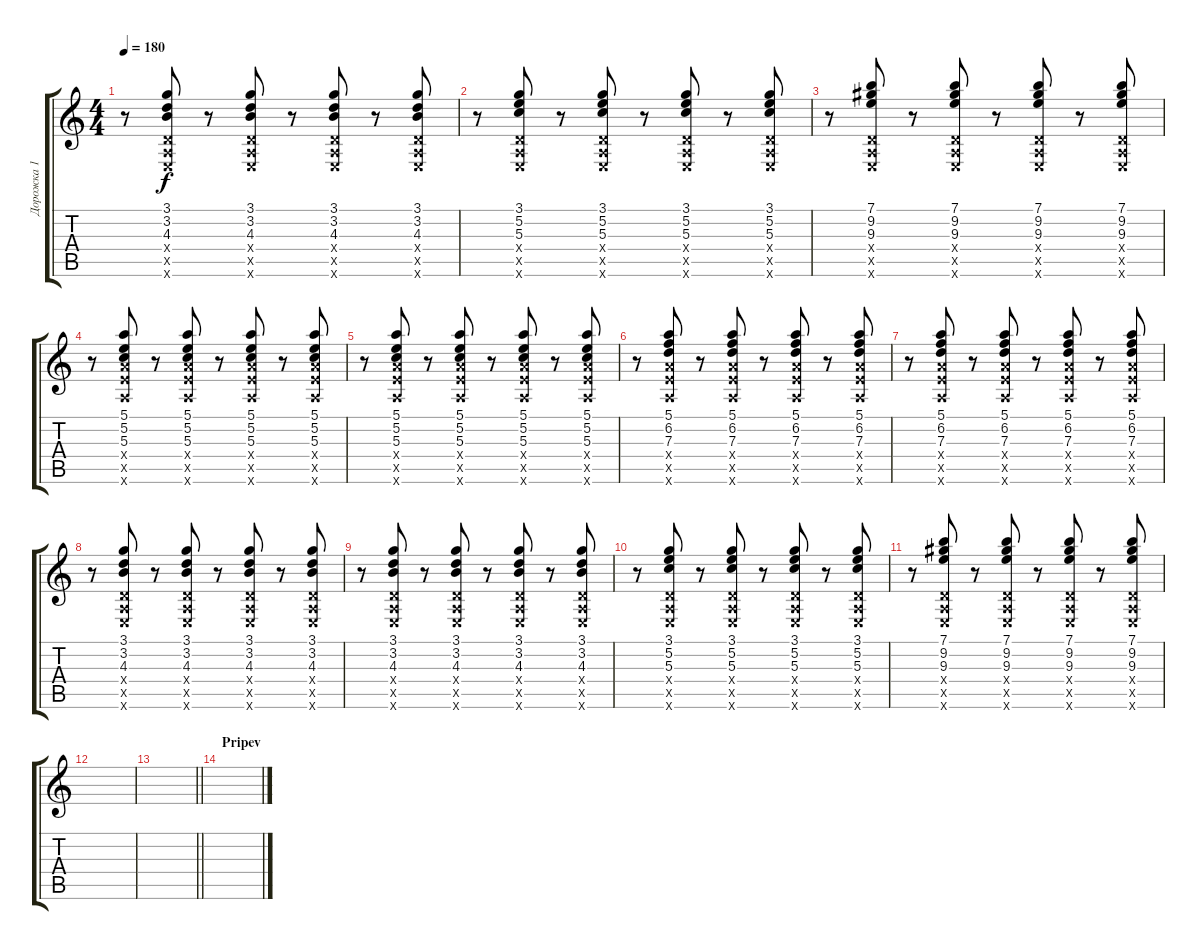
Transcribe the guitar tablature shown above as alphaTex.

\track ("Дорожка 1" "Дорожка 1") {instrument electricguitarclean}
\staff {score tabs}
\tuning (E4 B3 G3 D3 A2 E2) {hide}
\ts (4 4)
\tempo 180
\clef g2
\ks c
r.8{dy f} (3.1 3.2 4.3 0.4{x} 0.5{x} 0.6{x}).8 r.8 (3.1 3.2 4.3 0.4{x} 0.5{x} 0.6{x}).8 r.8 (3.1 3.2 4.3 0.4{x} 0.5{x} 0.6{x}).8 r.8 (3.1 3.2 4.3 0.4{x} 0.5{x} 0.6{x}).8 |
r.8 (3.1 5.2 5.3 0.4{x} 0.5{x} 0.6{x}).8 r.8 (3.1 5.2 5.3 0.4{x} 0.5{x} 0.6{x}).8 r.8 (3.1 5.2 5.3 0.4{x} 0.5{x} 0.6{x}).8 r.8 (3.1 5.2 5.3 0.4{x} 0.5{x} 0.6{x}).8 |
r.8 (7.1 9.2 9.3 0.4{x} 0.5{x} 0.6{x}).8 r.8 (7.1 9.2 9.3 0.4{x} 0.5{x} 0.6{x}).8 r.8 (7.1 9.2 9.3 0.4{x} 0.5{x} 0.6{x}).8 r.8 (7.1 9.2 9.3 0.4{x} 0.5{x} 0.6{x}).8 |
r.8 (5.1 5.2 5.3 7.4{x} 7.5{x} 5.6{x}).8 r.8 (5.1 5.2 5.3 7.4{x} 7.5{x} 5.6{x}).8 r.8 (5.1 5.2 5.3 7.4{x} 7.5{x} 5.6{x}).8 r.8 (5.1 5.2 5.3 7.4{x} 7.5{x} 5.6{x}).8 |
r.8 (5.1 5.2 5.3 7.4{x} 7.5{x} 5.6{x}).8 r.8 (5.1 5.2 5.3 7.4{x} 7.5{x} 5.6{x}).8 r.8 (5.1 5.2 5.3 7.4{x} 7.5{x} 5.6{x}).8 r.8 (5.1 5.2 5.3 7.4{x} 7.5{x} 5.6{x}).8 |
r.8 (5.1 6.2 7.3 7.4{x} 7.5{x} 5.6{x}).8 r.8 (5.1 6.2 7.3 7.4{x} 7.5{x} 5.6{x}).8 r.8 (5.1 6.2 7.3 7.4{x} 7.5{x} 5.6{x}).8 r.8 (5.1 6.2 7.3 7.4{x} 7.5{x} 5.6{x}).8 |
r.8 (5.1 6.2 7.3 7.4{x} 7.5{x} 5.6{x}).8 r.8 (5.1 6.2 7.3 7.4{x} 7.5{x} 5.6{x}).8 r.8 (5.1 6.2 7.3 7.4{x} 7.5{x} 5.6{x}).8 r.8 (5.1 6.2 7.3 7.4{x} 7.5{x} 5.6{x}).8 |
r.8 (3.1 3.2 4.3 0.4{x} 0.5{x} 0.6{x}).8 r.8 (3.1 3.2 4.3 0.4{x} 0.5{x} 0.6{x}).8 r.8 (3.1 3.2 4.3 0.4{x} 0.5{x} 0.6{x}).8 r.8 (3.1 3.2 4.3 0.4{x} 0.5{x} 0.6{x}).8 |
r.8 (3.1 3.2 4.3 0.4{x} 0.5{x} 0.6{x}).8 r.8 (3.1 3.2 4.3 0.4{x} 0.5{x} 0.6{x}).8 r.8 (3.1 3.2 4.3 0.4{x} 0.5{x} 0.6{x}).8 r.8 (3.1 3.2 4.3 0.4{x} 0.5{x} 0.6{x}).8 |
r.8 (3.1 5.2 5.3 0.4{x} 0.5{x} 0.6{x}).8 r.8 (3.1 5.2 5.3 0.4{x} 0.5{x} 0.6{x}).8 r.8 (3.1 5.2 5.3 0.4{x} 0.5{x} 0.6{x}).8 r.8 (3.1 5.2 5.3 0.4{x} 0.5{x} 0.6{x}).8 |
r.8 (7.1 9.2 9.3 0.4{x} 0.5{x} 0.6{x}).8 r.8 (7.1 9.2 9.3 0.4{x} 0.5{x} 0.6{x}).8 r.8 (7.1 9.2 9.3 0.4{x} 0.5{x} 0.6{x}).8 r.8 (7.1 9.2 9.3 0.4{x} 0.5{x} 0.6{x}).8 |
|
\barLineRight lightlight
|
\section ("" "Pripev")
